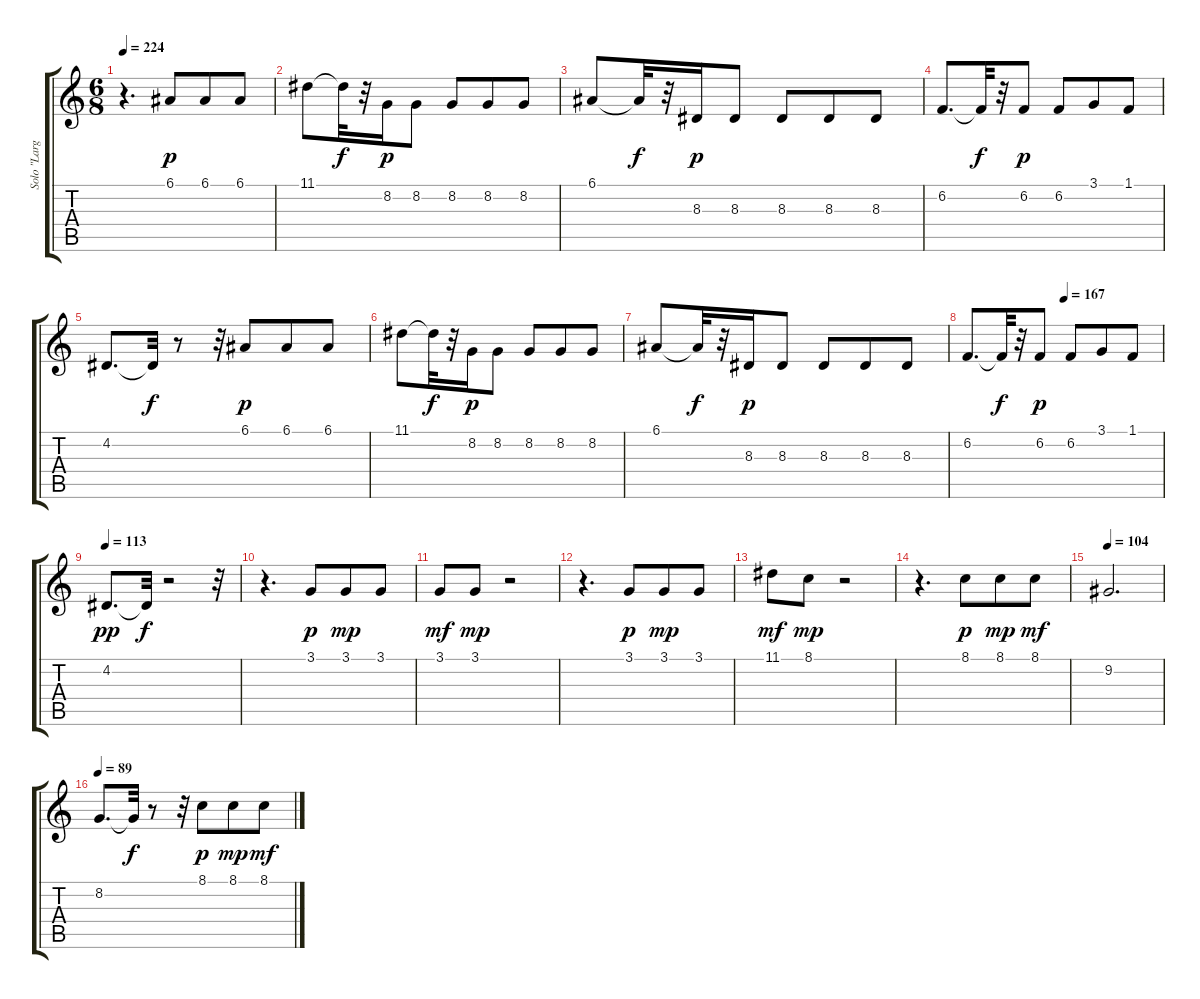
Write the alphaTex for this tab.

\track ("Solo \"Largo al Factotum\"" "Solo \"Larg") {instrument altosax}
\staff {score tabs}
\tuning (E4 B3 G3 D3 A2 E2) {hide}
\ts (6 8)
\tempo 224
\clef g2
\ks c
r.4{d dy f} 6.1.8{dy p} 6.1.8 6.1.8 |
11.1.8 11.1{t}.32{dy f} r.32 8.2.16{dy p} 8.2.8 8.2.8 8.2.8 8.2.8 |
6.1.8 6.1{t}.32{dy f} r.32 8.3.16{dy p} 8.3.8 8.3.8 8.3.8 8.3.8 |
6.2.8{d} 6.2{t}.32{dy f} r.32 6.2.8{dy p} 6.2.8 3.1.8 1.1.8 |
4.2.8{d} 4.2{t}.32{dy f} r.8 r.32 6.1.8{dy p} 6.1.8 6.1.8 |
11.1.8 11.1{t}.32{dy f} r.32 8.2.16{dy p} 8.2.8 8.2.8 8.2.8 8.2.8 |
6.1.8 6.1{t}.32{dy f} r.32 8.3.16{dy p} 8.3.8 8.3.8 8.3.8 8.3.8 |
\tempo (167 0.5)
6.2.8{d} 6.2{t}.32{dy f} r.32 6.2.8{dy p} 6.2.8 3.1.8 1.1.8 |
\tempo 113
4.2.8{d dy pp} 4.2{t}.32{dy f} r.2 r.32 |
r.4{d} 3.1.8{dy p} 3.1.8{dy mp} 3.1.8 |
3.1.8{dy mf} 3.1.8{dy mp} r.2 |
r.4{d} 3.1.8{dy p} 3.1.8{dy mp} 3.1.8 |
11.1.8{dy mf} 8.1.8{dy mp} r.2 |
r.4{d} 8.1.8{dy p} 8.1.8{dy mp} 8.1.8{dy mf} |
\tempo 104
9.2.2{d} |
\tempo 89
8.2.8{d} 8.2{t}.32{dy f} r.8 r.32 8.1.8{dy p} 8.1.8{dy mp} 8.1.8{dy mf}
